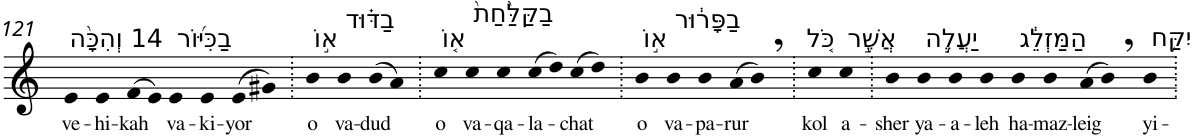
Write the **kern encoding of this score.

**kern	**text
*part1	*part1
*staff1	*staff1
*I"Piano	*
*I'Pno	*
!!LO:PB:g=z
*clefG2	*
*k[]	*
=121	=121
!LO:TX:a:t=14 וְהִכָּ֨ה	!
!	!LO:LY:b
4e	ve-
!	!LO:LY:b
4e	-hi-
!	!LO:LY:b
(>8f	-kah
8e)	.
!LO:TX:a:t=בַכִּיּ֜וֹר	!
!	!LO:LY:b
4e	va-
!	!LO:LY:b
4e	-ki-
!	!LO:LY:b
(>8e	-yor
8g#X)	.
=122.	=122.
!LO:TX:a:t=א֣וֹ	!
!	!LO:LY:b
4b	o
!LO:TX:a:t=בַדּ֗וּד	!
!	!LO:LY:b
4b	va-
!	!LO:LY:b
(>8b	-dud
8a)	.
=123.	=123.
!LO:TX:a:t=א֤וֹ	!
!	!LO:LY:b
4cc	o
!LO:TX:a:t=בַקַּלַּ֙חַת֙	!
!	!LO:LY:b
4cc	va-
!	!LO:LY:b
4cc	-qa-
!	!LO:LY:b
(>8cc	-la-
8dd)	.
!	!LO:LY:b
(>8cc	-chat
8dd)	.
=124.	=124.
!LO:TX:a:t=א֣וֹ	!
!	!LO:LY:b
4b	o
!LO:TX:a:t=בַפָּר֔וּר	!
!	!LO:LY:b
4b	va-
!	!LO:LY:b
4b	-pa-
!	!LO:LY:b
(>8a	-rur
8b,)	.
=125.	=125.
!LO:TX:a:t=כֹּ֚ל	!
!	!LO:LY:b
4cc	kol
!LO:TX:a:t=אֲשֶׁ֣ר	!
!	!LO:LY:b
4cc	a-
=126.	=126.
!	!LO:LY:b
4b	-sher
!LO:TX:a:t=יַעֲלֶ֣ה	!
!	!LO:LY:b
4b	ya-
!	!LO:LY:b
4b	-a-
!	!LO:LY:b
4b	-leh
!LO:TX:a:t=הַמַּזְלֵ֔ג	!
!	!LO:LY:b
4b	ha-
!	!LO:LY:b
4b	-maz-
!	!LO:LY:b
(>8a	-leig
8b,)	.
!LO:TX:a:t=יִקַּ֥ח	!
!	!LO:LY:b
4b	yi-
=.	=.
*-	*-
